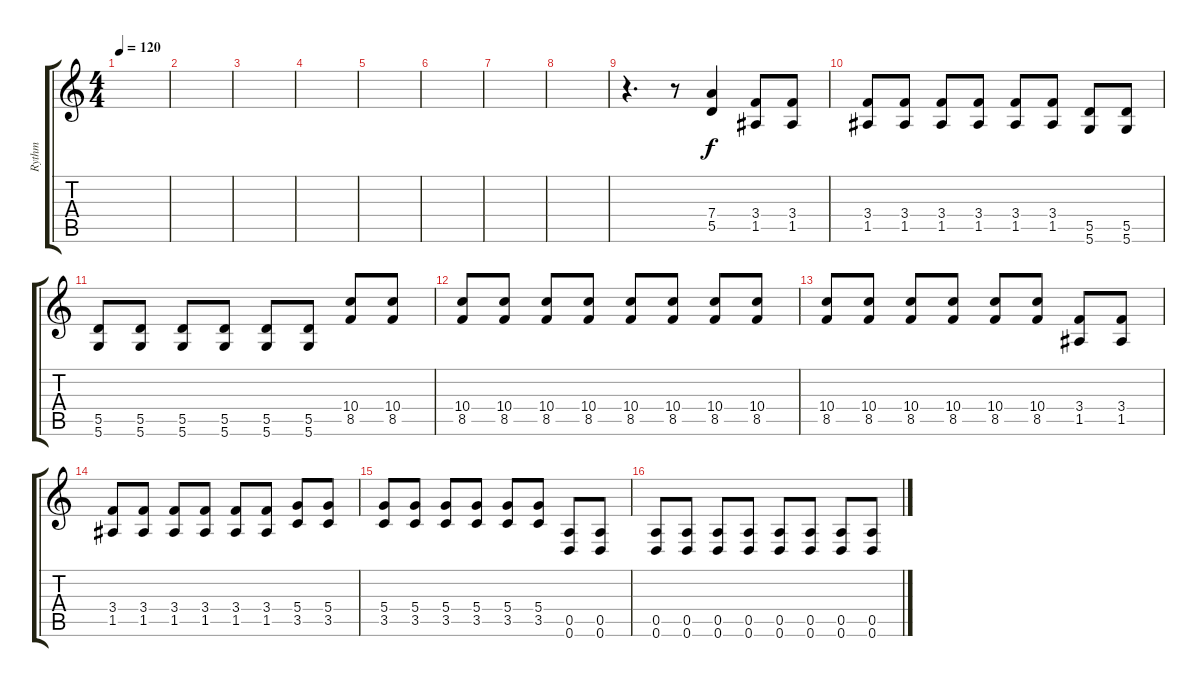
\track ("Rythm" "Rythm") {instrument overdrivenguitar}
\staff {score tabs}
\tuning (E4 B3 G3 D3 A2 D2) {hide}
\ts (4 4)
\tempo 120
\clef g2
\ks c
|
|
|
|
|
|
|
|
r.4{d} r.8 (7.4 5.5).4 (3.4 1.5).8 (3.4 1.5).8 |
(3.4 1.5).8 (3.4 1.5).8 (3.4 1.5).8 (3.4 1.5).8 (3.4 1.5).8 (3.4 1.5).8 (5.5 5.6).8 (5.5 5.6).8 |
(5.5 5.6).8 (5.5 5.6).8 (5.5 5.6).8 (5.5 5.6).8 (5.5 5.6).8 (5.5 5.6).8 (10.4 8.5).8 (10.4 8.5).8 |
(10.4 8.5).8 (10.4 8.5).8 (10.4 8.5).8 (10.4 8.5).8 (10.4 8.5).8 (10.4 8.5).8 (10.4 8.5).8 (10.4 8.5).8 |
(10.4 8.5).8 (10.4 8.5).8 (10.4 8.5).8 (10.4 8.5).8 (10.4 8.5).8 (10.4 8.5).8 (3.4 1.5).8 (3.4 1.5).8 |
(3.4 1.5).8 (3.4 1.5).8 (3.4 1.5).8 (3.4 1.5).8 (3.4 1.5).8 (3.4 1.5).8 (5.4 3.5).8 (5.4 3.5).8 |
(5.4 3.5).8 (5.4 3.5).8 (5.4 3.5).8 (5.4 3.5).8 (5.4 3.5).8 (5.4 3.5).8 (0.5 0.6).8 (0.5 0.6).8 |
(0.5 0.6).8 (0.5 0.6).8 (0.5 0.6).8 (0.5 0.6).8 (0.5 0.6).8 (0.5 0.6).8 (0.5 0.6).8 (0.5 0.6).8
